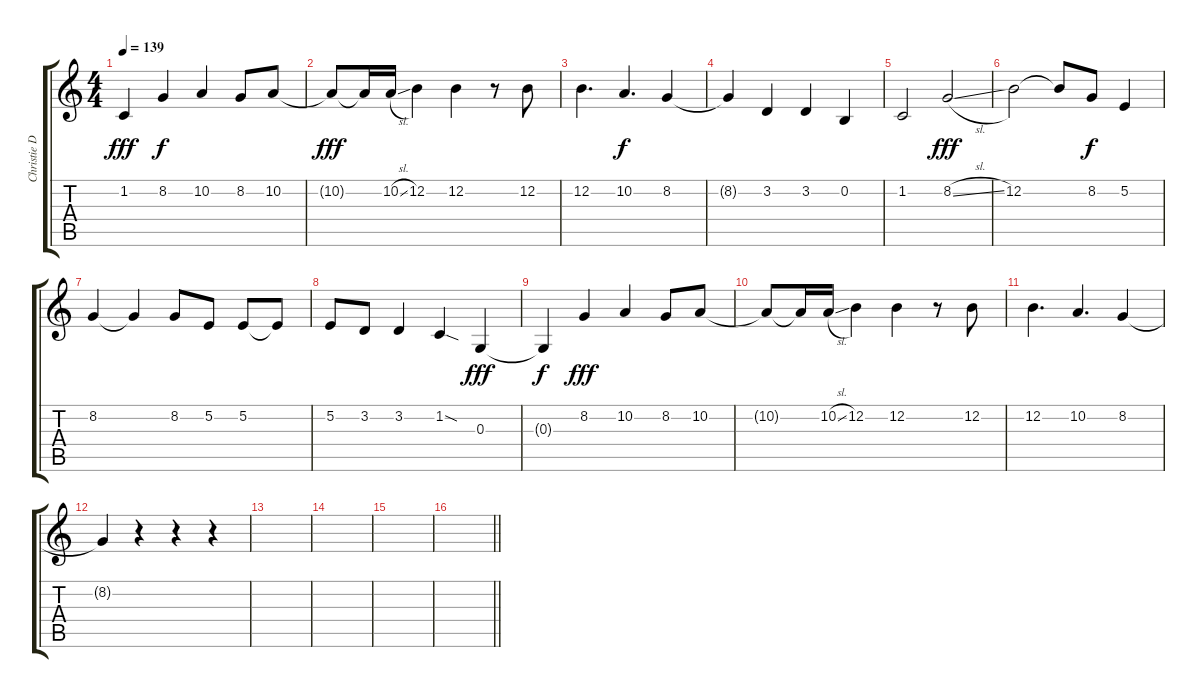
\track ("Christie DuPree" "Christie D") {instrument pad7halo}
\staff {score tabs}
\tuning (E4 B3 G3 D3 A2 E2) {hide}
\ts (4 4)
\tempo 139
\clef g2
\ks c
1.2{t}.4{dy fff} 8.2.4{dy f} 10.2.4 8.2.8 10.2.8 |
10.2{t}.8{dy fff} 10.2{t}.16 10.2{sl}.16 12.2.4 12.2.4 r.8 12.2.8 |
12.2.4{d} 10.2.4{d dy f} 8.2.4 |
8.2{t}.4 3.2.4 3.2.4 0.2.4 |
1.2.2 8.2{sl}.2{dy fff} |
12.2.2 12.2{t}.8 8.2.8{dy f} 5.2.4 |
8.2.4 8.2{t}.4 8.2.8 5.2.8 5.2.8 5.2{t}.8 |
5.2.8 3.2.8 3.2.4 1.2{sod}.4 0.3.4{dy fff} |
0.3{t}.4{dy f} 8.2.4{dy fff} 10.2.4 8.2.8 10.2.8 |
10.2{t}.8 10.2{t}.16 10.2{sl}.16 12.2.4 12.2.4 r.8 12.2.8 |
12.2.4{d} 10.2.4{d} 8.2.4 |
8.2{t}.4 r.4 r.4 r.4 |
|
|
|
\barLineRight lightlight
